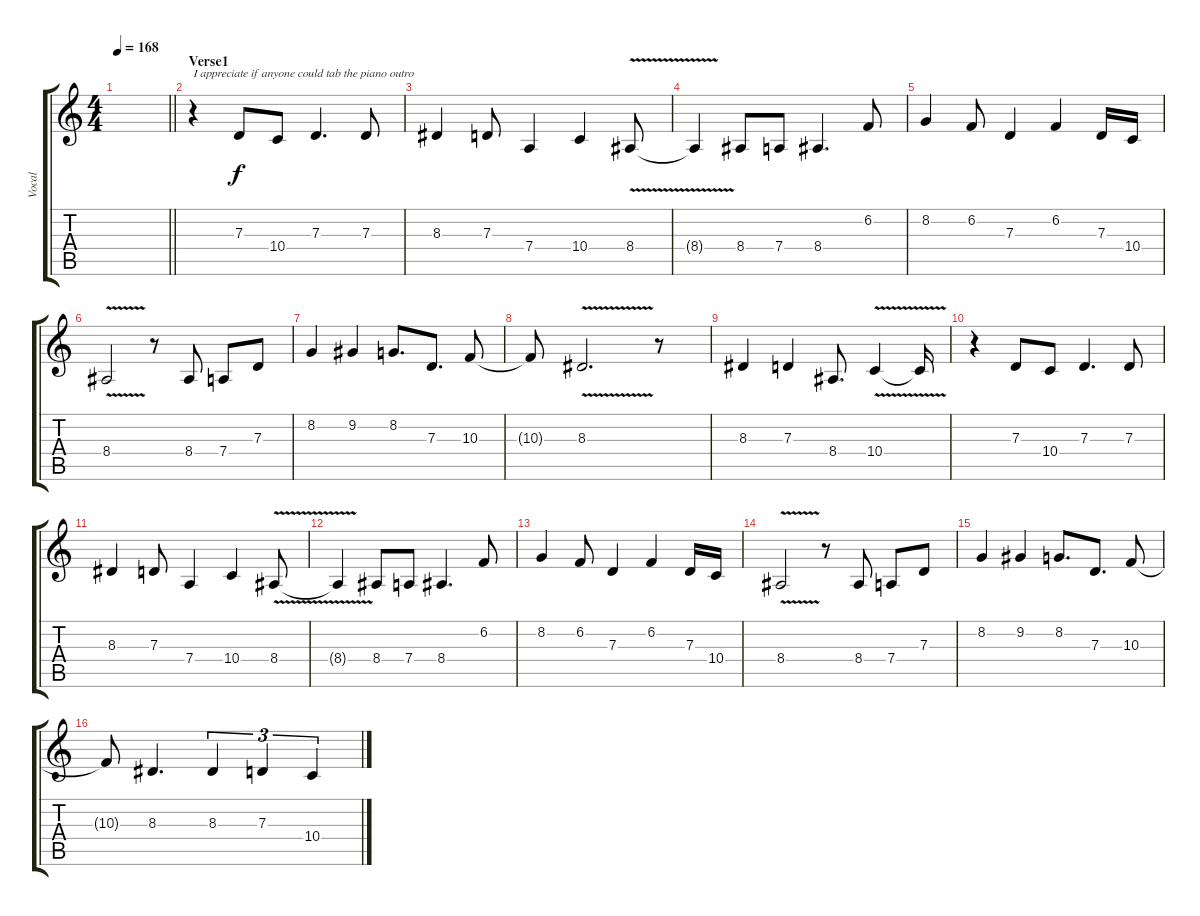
\track ("Vocal" "Vocal") {instrument synthvoice}
\staff {score tabs}
\tuning (E4 B3 G3 D3 A2 E2) {hide}
\ts (4 4)
\tempo 168
\clef g2
\barLineRight lightlight
\ks c
|
\section ("" "Verse1")
r.4{txt "I appreciate if anyone could tab the piano outro"} 7.3.8 10.4.8 7.3.4{d} 7.3.8 |
8.3.4 7.3.8 7.4.4 10.4.4 8.4{v}.8 |
8.4{t}.4 8.4.8 7.4.8 8.4.4{d} 6.2.8 |
8.2.4 6.2.8 7.3.4 6.2.4 7.3.16 10.4.16 |
8.4{v}.2 r.8 8.4.8 7.4.8 7.3.8 |
8.2.4 9.2.4 8.2.8{d} 7.3.8{d} 10.3.8 |
10.3{t}.8 8.3{v}.2{d} r.8 |
8.3.4 7.3.4 8.4.8{d} 10.4{v}.4 10.4{t}.16 |
r.4 7.3.8 10.4.8 7.3.4{d} 7.3.8 |
8.3.4 7.3.8 7.4.4 10.4.4 8.4{v}.8 |
8.4{t}.4 8.4.8 7.4.8 8.4.4{d} 6.2.8 |
8.2.4 6.2.8 7.3.4 6.2.4 7.3.16 10.4.16 |
8.4{v}.2 r.8 8.4.8 7.4.8 7.3.8 |
8.2.4 9.2.4 8.2.8{d} 7.3.8{d} 10.3.8 |
10.3{t}.8 8.3.4{d} 8.3.4{tu (3 2)} 7.3.4{tu (3 2)} 10.4.4{tu (3 2)}
